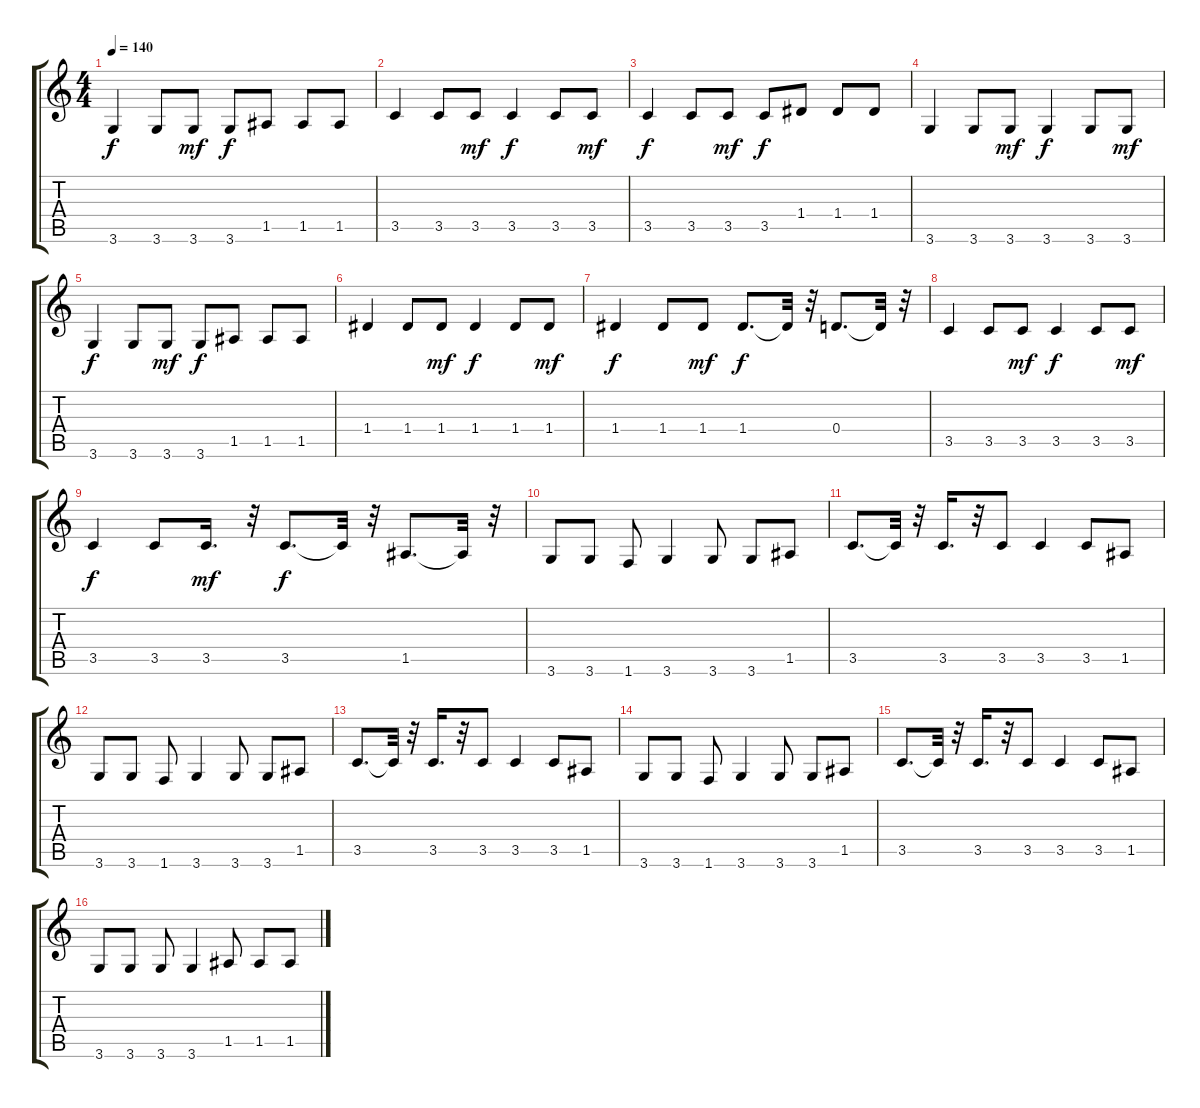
\track "" {instrument electricbassfinger}
\staff {score tabs}
\tuning (E4 B3 G3 D3 A2 E2) {hide}
\ts (4 4)
\tempo 140
\clef g2
\ks c
3.6.4{dy f} 3.6.8 3.6.8{dy mf} 3.6.8{dy f} 1.5.8 1.5.8 1.5.8 |
3.5.4 3.5.8 3.5.8{dy mf} 3.5.4{dy f} 3.5.8 3.5.8{dy mf} |
3.5.4{dy f} 3.5.8 3.5.8{dy mf} 3.5.8{dy f} 1.4.8 1.4.8 1.4.8 |
3.6.4 3.6.8 3.6.8{dy mf} 3.6.4{dy f} 3.6.8 3.6.8{dy mf} |
3.6.4{dy f} 3.6.8 3.6.8{dy mf} 3.6.8{dy f} 1.5.8 1.5.8 1.5.8 |
1.4.4 1.4.8 1.4.8{dy mf} 1.4.4{dy f} 1.4.8 1.4.8{dy mf} |
1.4.4{dy f} 1.4.8 1.4.8{dy mf} 1.4.8{d dy f} 1.4{t}.32 r.32 0.4.8{d} 0.4{t}.32 r.32 |
3.5.4 3.5.8 3.5.8{dy mf} 3.5.4{dy f} 3.5.8 3.5.8{dy mf} |
3.5.4{dy f} 3.5.8 3.5.16{d dy mf} r.32 3.5.8{d dy f} 3.5{t}.32 r.32 1.5.8{d} 1.5{t}.32 r.32 |
3.6.8 3.6.8 1.6.8 3.6.4 3.6.8 3.6.8 1.5.8 |
3.5.8{d} 3.5{t}.32 r.32 3.5.16{d} r.32 3.5.8 3.5.4 3.5.8 1.5.8 |
3.6.8 3.6.8 1.6.8 3.6.4 3.6.8 3.6.8 1.5.8 |
3.5.8{d} 3.5{t}.32 r.32 3.5.16{d} r.32 3.5.8 3.5.4 3.5.8 1.5.8 |
3.6.8 3.6.8 1.6.8 3.6.4 3.6.8 3.6.8 1.5.8 |
3.5.8{d} 3.5{t}.32 r.32 3.5.16{d} r.32 3.5.8 3.5.4 3.5.8 1.5.8 |
3.6.8 3.6.8 3.6.8 3.6.4 1.5.8 1.5.8 1.5.8
